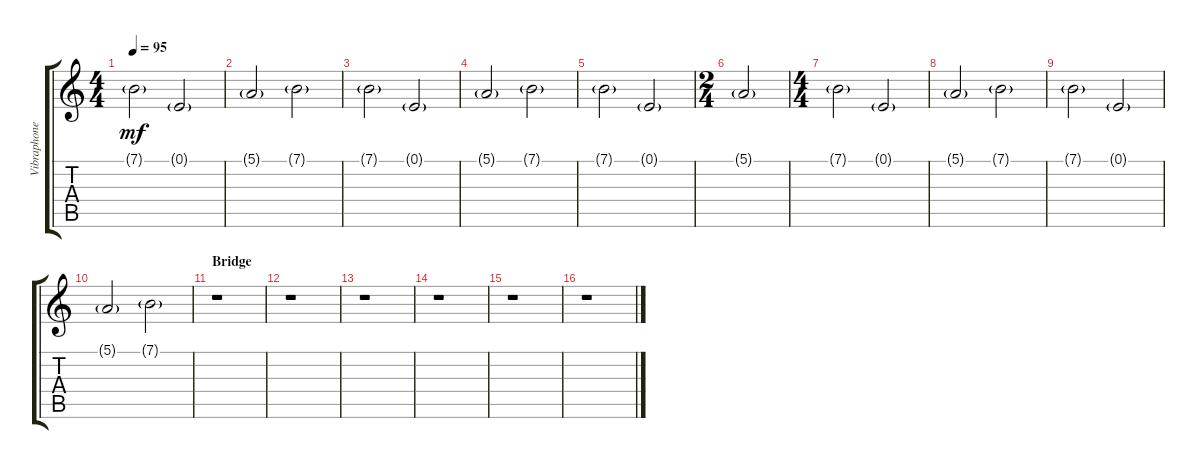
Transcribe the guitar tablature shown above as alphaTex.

\track ("Vibraphone for Refrain" "Vibraphone") {instrument vibraphone}
\staff {score tabs}
\tuning (E4 B3 G3 D3 A2 E2) {hide}
\ts (4 4)
\tempo 95
\clef g2
\ks c
7.1{g}.2{dy mf} 0.1{g}.2 |
5.1{g}.2 7.1{g}.2 |
7.1{g}.2 0.1{g}.2 |
5.1{g}.2 7.1{g}.2 |
7.1{g}.2 0.1{g}.2 |
\ts (2 4)
5.1{g}.2 |
\ts (4 4)
7.1{g}.2 0.1{g}.2 |
5.1{g}.2 7.1{g}.2 |
7.1{g}.2 0.1{g}.2 |
5.1{g}.2 7.1{g}.2 |
\section ("" "Bridge")
r.1 |
r.1 |
r.1 |
r.1 |
r.1 |
r.1
